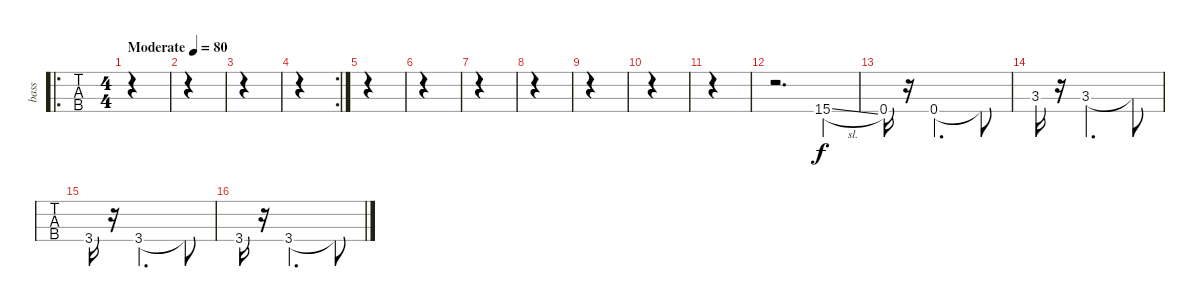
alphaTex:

\track ("bass" "bass") {instrument acousticguitarnylon}
\staff {tabs}
\tuning (G2 D2 A1 E1) {hide}
\ro
\ts (4 4)
\tempo (80 "Moderate")
\clef f4
\ks c
|
|
|
\rc 2
|
|
|
|
|
|
|
|
r.2{d} 15.4{sl}.4 |
0.4.16 r.16 0.4.2{d} 0.4{t}.8 |
3.3.16 r.16 3.3.2{d} 3.3{t}.8 |
3.4.16 r.16 3.4.2{d} 3.4{t}.8 |
3.4.16 r.16 3.4.2{d} 3.4{t}.8
